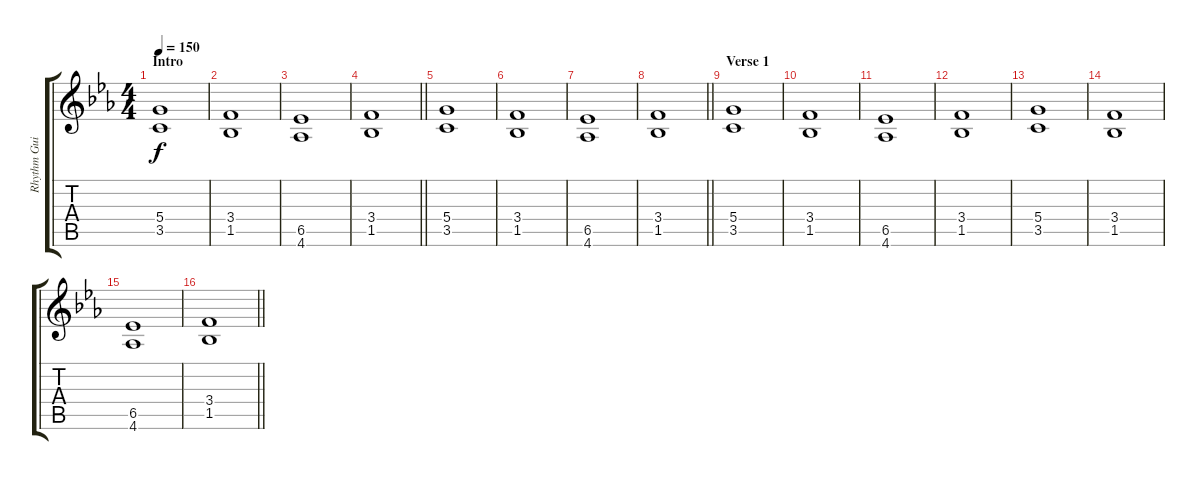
\track ("Rhythm Guitar 2: Mikael Bakajev" "Rhythm Gui") {instrument distortionguitar}
\staff {score tabs}
\tuning (E4 B3 G3 D3 A2 E2) {hide}
\ts (4 4)
\section ("" "Intro")
\tempo 150
\clef g2
\ks cminor
(5.4 3.5).1{dy f instrument distortionguitar} |
(3.4 1.5).1 |
(6.5 4.6).1 |
\barLineRight lightlight
(3.4 1.5).1 |
(5.4 3.5).1 |
(3.4 1.5).1 |
(6.5 4.6).1 |
\barLineRight lightlight
(3.4 1.5).1 |
\section ("" "Verse 1")
(5.4 3.5).1 |
(3.4 1.5).1 |
(6.5 4.6).1 |
(3.4 1.5).1 |
(5.4 3.5).1 |
(3.4 1.5).1 |
(6.5 4.6).1 |
\barLineRight lightlight
(3.4 1.5).1
